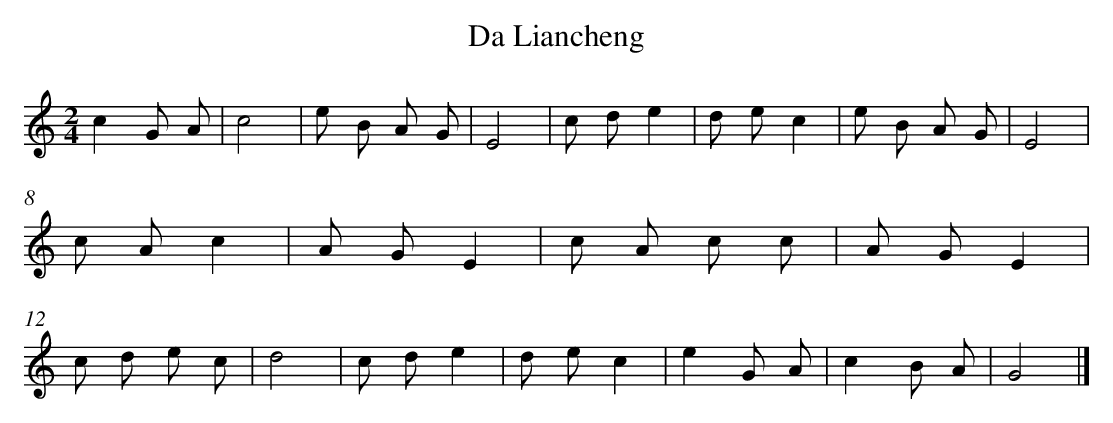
X:1
T: Da Liancheng
L: 1/8
M: 2/4
K: C
c2G A [I:setbarnb 1]|
c4 |
e B A G |
E4 |
c de2 |
d ec2 |
e B A G |
E4 |
c Ac2 |
A GE2 |
c A c c |
A GE2 |
c d e c |
d4 |
c de2 |
d ec2 |
e2G A |
c2B A |
G4 |]
